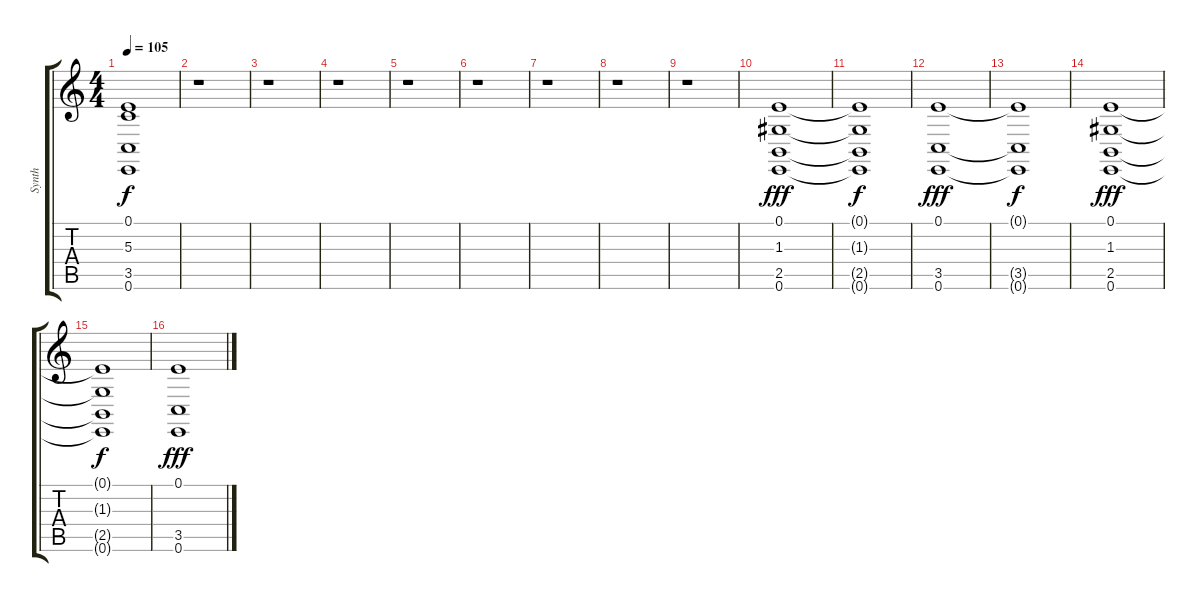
\track ("Synth" "Synth") {instrument choiraahs}
\staff {score tabs}
\tuning (E4 B3 G3 D3 A2 E2) {hide}
\ts (4 4)
\tempo 105
\clef g2
\ks c
(0.1{t} 5.3{t} 3.5{t} 0.6{t}).1{dy f} |
r.1 |
r.1 |
r.1 |
r.1 |
r.1 |
r.1 |
r.1 |
r.1 |
(0.1 1.3 2.5 0.6).1{dy fff} |
(0.1{t} 1.3{t} 2.5{t} 0.6{t}).1{dy f} |
(0.1 3.5 0.6).1{dy fff} |
(0.1{t} 3.5{t} 0.6{t}).1{dy f} |
(0.1 1.3 2.5 0.6).1{dy fff} |
(0.1{t} 1.3{t} 2.5{t} 0.6{t}).1{dy f} |
(0.1 3.5 0.6).1{dy fff}
